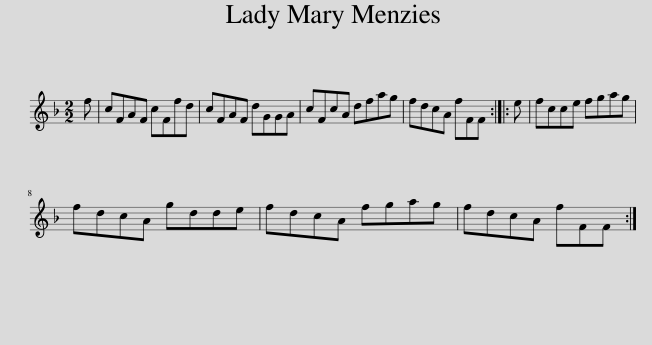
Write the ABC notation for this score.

X:1
L:1/8
M:2/2
I:linebreak $
K:F
V:1 treble
V:1
 f | cFAF cFfd | cFAF dGGA | cFcA dfag | fdcA fFF :: %5
 e | fcce fgag |$ fdcA gdde | fdcA fgag | fdcA fFF :| %10
